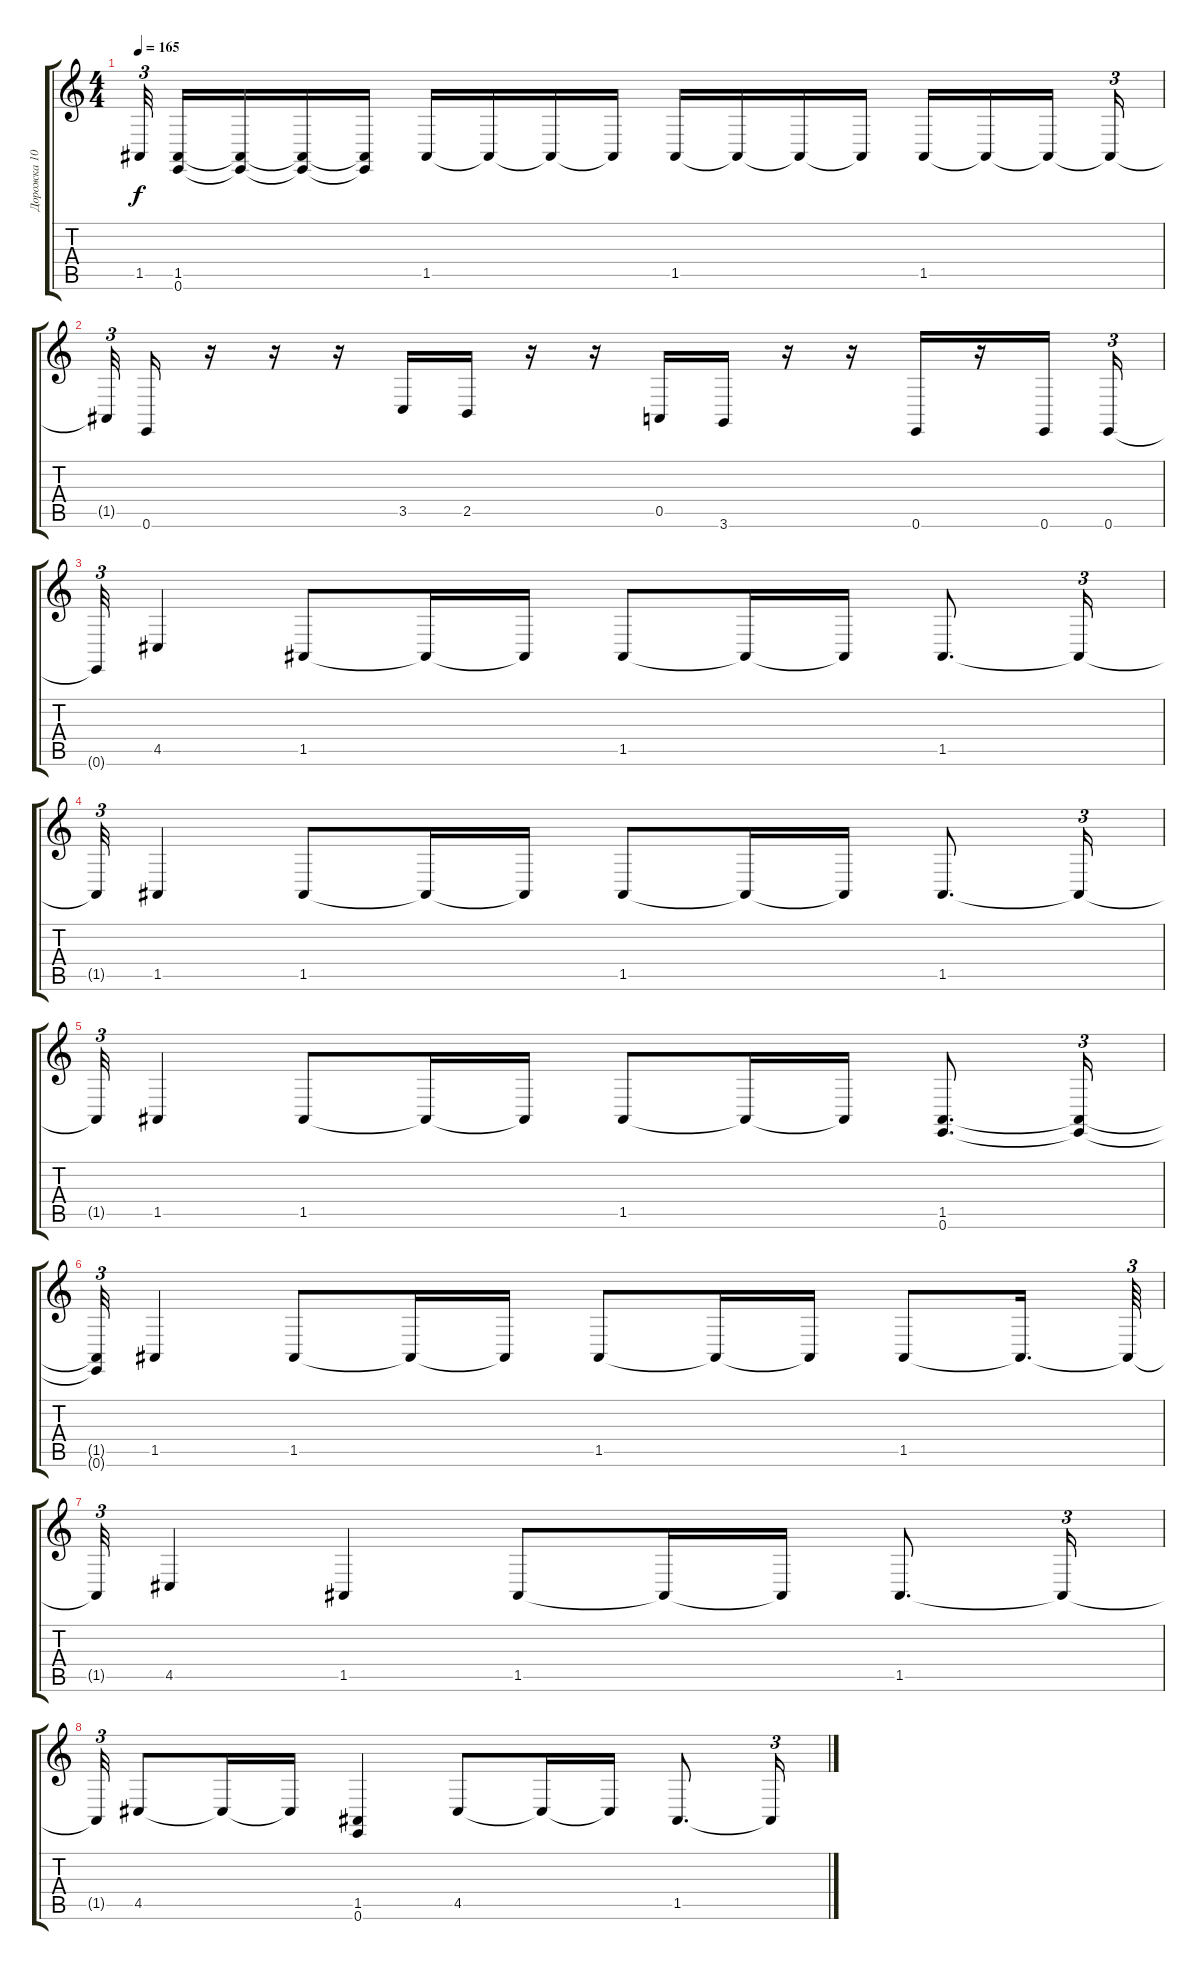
\track ("Дорожка 10" "Дорожка 10") {instrument brightacousticpiano}
\staff {score tabs}
\tuning (E4 B3 G3 D3 A2 E2) {hide}
\ts (4 4)
\tempo 165
\clef g2
\ks c
1.5{t}.32{tu (3 2) dy f beam splitsecondary} (1.5 0.6).16 (1.5{t} 0.6{t}).16 (1.5{t} 0.6{t}).16 (1.5{t} 0.6{t}).16 1.5.16 1.5{t}.16 1.5{t}.16 1.5{t}.16 1.5.16 1.5{t}.16 1.5{t}.16 1.5{t}.16 1.5.16 1.5{t}.16 1.5{t}.16{beam splitsecondary} 1.5{t}.16{tu (3 2)} |
1.5{t}.32{tu (3 2)} 0.6.16 r.16 r.16 r.16 3.5.16 2.5.16 r.16 r.16 0.5.16 3.6.16 r.16 r.16 0.6.16 r.16 0.6.16 0.6.16{tu (3 2)} |
0.6{t}.32{tu (3 2)} 4.5.4 1.5.8 1.5{t}.16 1.5{t}.16 1.5.8 1.5{t}.16 1.5{t}.16 1.5.8{d} 1.5{t}.16{tu (3 2)} |
1.5{t}.32{tu (3 2)} 1.5.4 1.5.8 1.5{t}.16 1.5{t}.16 1.5.8 1.5{t}.16 1.5{t}.16 1.5.8{d} 1.5{t}.16{tu (3 2)} |
1.5{t}.32{tu (3 2)} 1.5.4 1.5.8 1.5{t}.16 1.5{t}.16 1.5.8 1.5{t}.16 1.5{t}.16 (1.5 0.6).8{d} (1.5{t} 0.6{t}).16{tu (3 2)} |
(1.5{t} 0.6{t}).32{tu (3 2)} 1.5.4 1.5.8 1.5{t}.16 1.5{t}.16 1.5.8 1.5{t}.16 1.5{t}.16 1.5.8 1.5{t}.16{d} 1.5{t}.64{tu (3 2)} |
1.5{t}.32{tu (3 2)} 4.5.4 1.5.4 1.5.8 1.5{t}.16 1.5{t}.16 1.5.8{d} 1.5{t}.16{tu (3 2)} |
1.5{t}.32{tu (3 2)} 4.5.8 4.5{t}.16 4.5{t}.16 (1.5 0.6).4 4.5.8 4.5{t}.16 4.5{t}.16 1.5.8{d} 1.5{t}.16{tu (3 2)}
